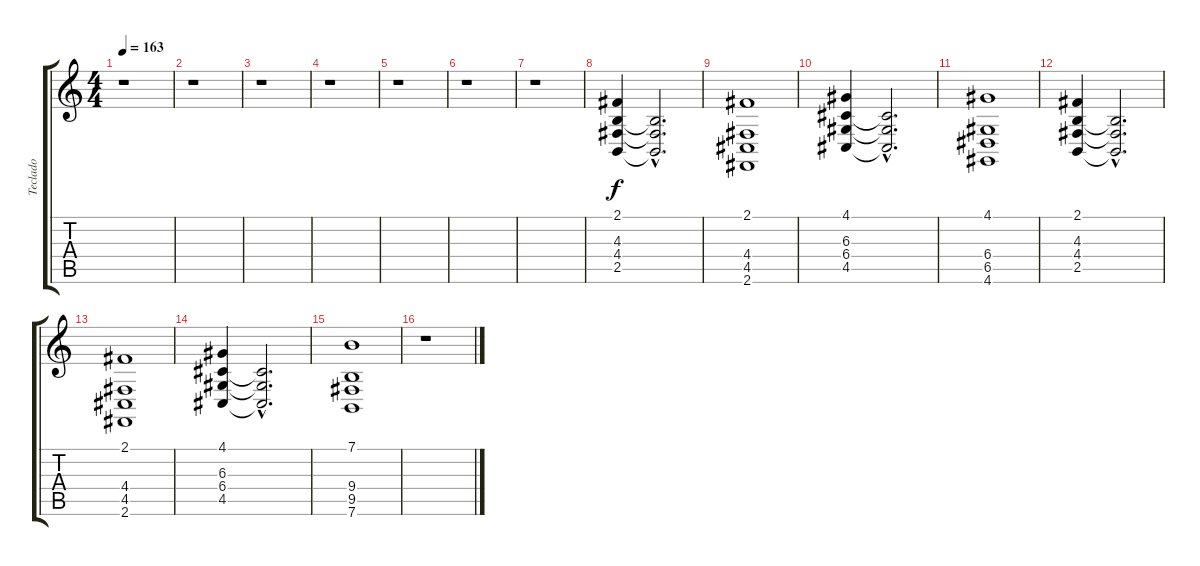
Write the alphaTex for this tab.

\track ("Teclado" "Teclado") {instrument churchorgan}
\staff {score tabs}
\tuning (E4 B3 G3 D3 A2 E2) {hide}
\ts (4 4)
\tempo 163
\clef g2
\ks c
r.1{dy f} |
r.1 |
r.1 |
r.1 |
r.1 |
r.1 |
r.1 |
(2.1 4.3 4.4 2.5).4 (4.3{hac t} 4.4{hac t} 2.5{hac t}).2{d} |
(2.1 4.4 4.5 2.6).1 |
(4.1 6.3 6.4 4.5).4 (6.3{hac t} 6.4{hac t} 4.5{hac t}).2{d} |
(4.1 6.4 6.5 4.6).1 |
(2.1 4.3 4.4 2.5).4 (4.3{hac t} 4.4{hac t} 2.5{hac t}).2{d} |
(2.1 4.4 4.5 2.6).1 |
(4.1 6.3 6.4 4.5).4 (6.3{hac t} 6.4{hac t} 4.5{hac t}).2{d} |
(7.1 9.4 9.5 7.6).1 |
r.1
